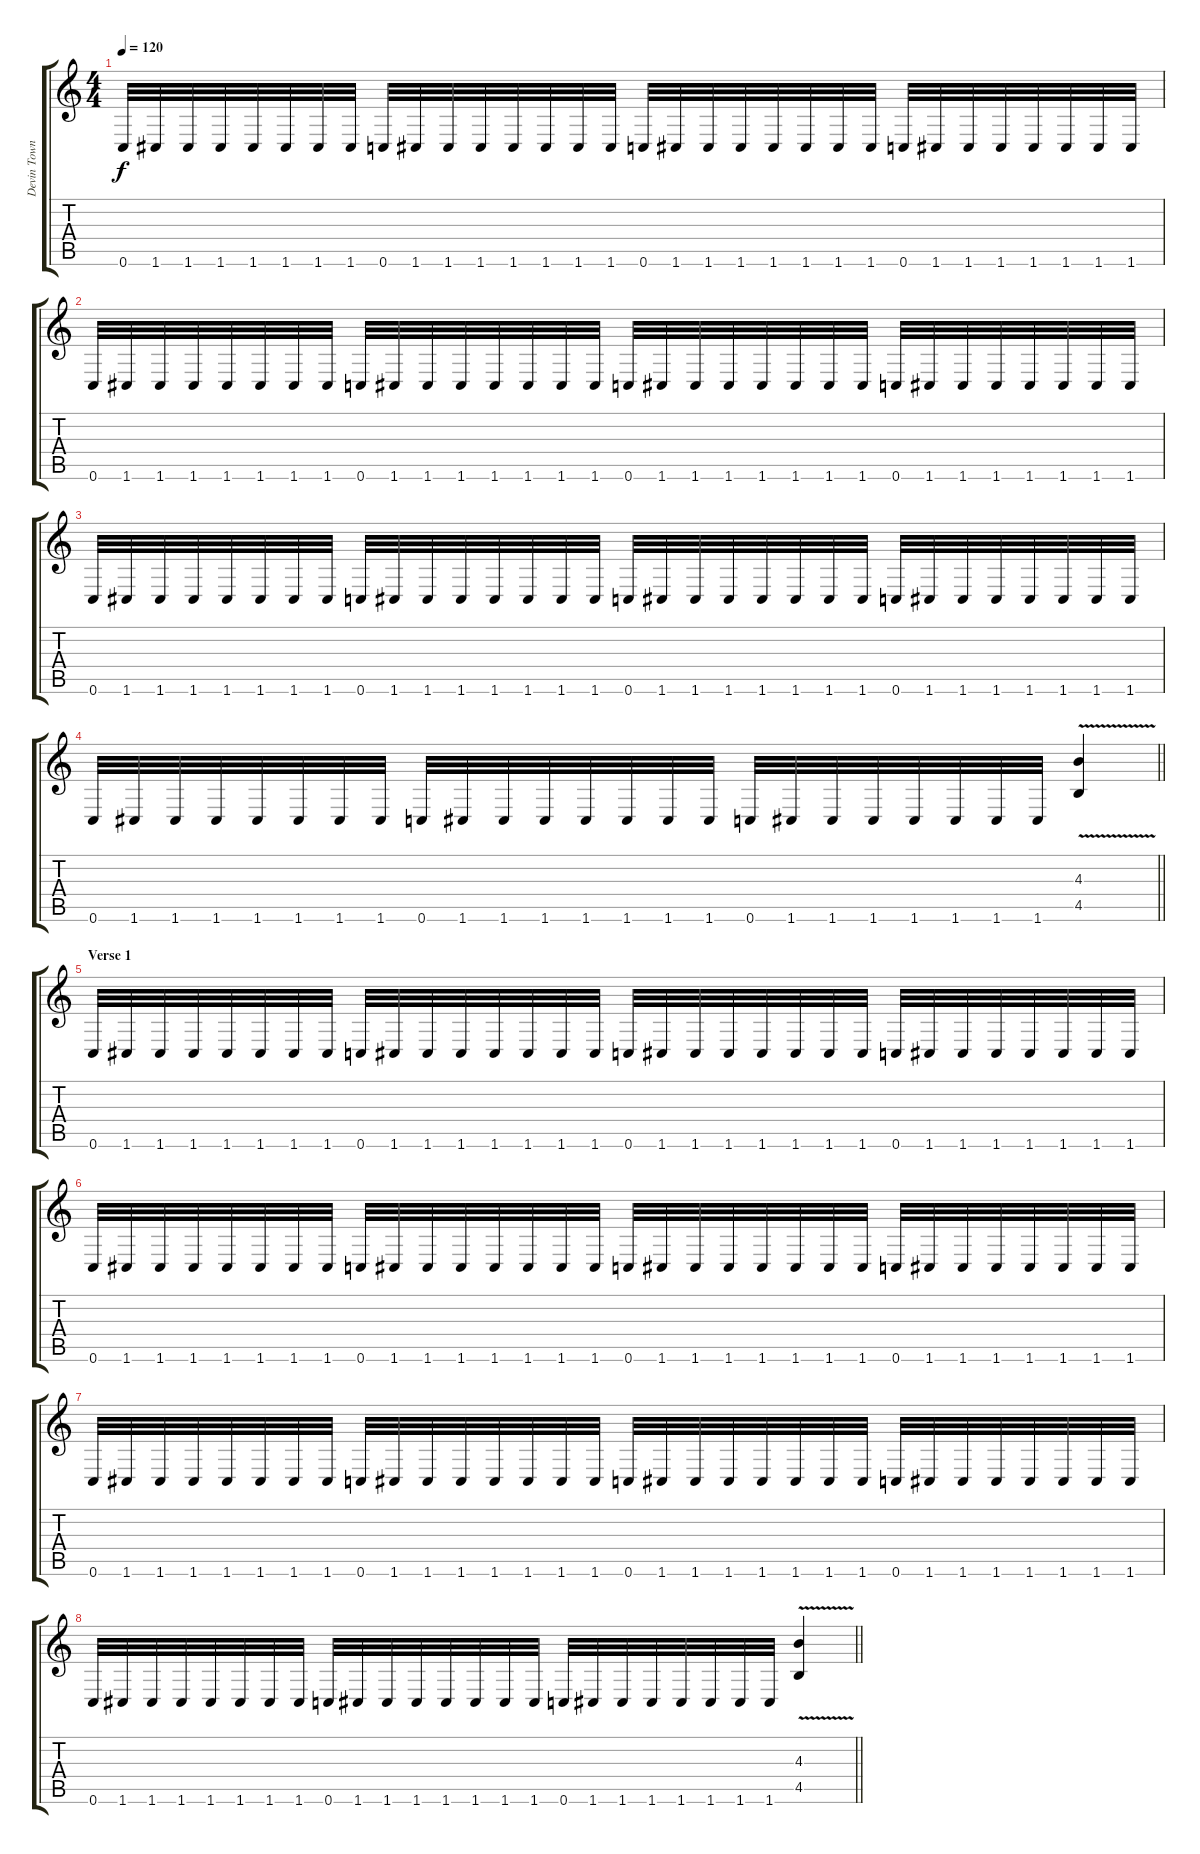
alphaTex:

\track ("Devin Townsend" "Devin Town") {instrument distortionguitar}
\staff {score tabs}
\tuning (E4 C4 G3 C3 G2 C2) {hide}
\ts (4 4)
\tempo 120
\clef g2
\ks c
0.6.32{dy f} 1.6.32 1.6.32 1.6.32 1.6.32 1.6.32 1.6.32 1.6.32 0.6.32 1.6.32 1.6.32 1.6.32 1.6.32 1.6.32 1.6.32 1.6.32 0.6.32 1.6.32 1.6.32 1.6.32 1.6.32 1.6.32 1.6.32 1.6.32 0.6.32 1.6.32 1.6.32 1.6.32 1.6.32 1.6.32 1.6.32 1.6.32 |
0.6.32 1.6.32 1.6.32 1.6.32 1.6.32 1.6.32 1.6.32 1.6.32 0.6.32 1.6.32 1.6.32 1.6.32 1.6.32 1.6.32 1.6.32 1.6.32 0.6.32 1.6.32 1.6.32 1.6.32 1.6.32 1.6.32 1.6.32 1.6.32 0.6.32 1.6.32 1.6.32 1.6.32 1.6.32 1.6.32 1.6.32 1.6.32 |
0.6.32 1.6.32 1.6.32 1.6.32 1.6.32 1.6.32 1.6.32 1.6.32 0.6.32 1.6.32 1.6.32 1.6.32 1.6.32 1.6.32 1.6.32 1.6.32 0.6.32 1.6.32 1.6.32 1.6.32 1.6.32 1.6.32 1.6.32 1.6.32 0.6.32 1.6.32 1.6.32 1.6.32 1.6.32 1.6.32 1.6.32 1.6.32 |
\barLineRight lightlight
0.6.32 1.6.32 1.6.32 1.6.32 1.6.32 1.6.32 1.6.32 1.6.32 0.6.32 1.6.32 1.6.32 1.6.32 1.6.32 1.6.32 1.6.32 1.6.32 0.6.32 1.6.32 1.6.32 1.6.32 1.6.32 1.6.32 1.6.32 1.6.32 (4.3{v} 4.5{v}).4 |
\section ("" "Verse 1")
0.6.32 1.6.32 1.6.32 1.6.32 1.6.32 1.6.32 1.6.32 1.6.32 0.6.32 1.6.32 1.6.32 1.6.32 1.6.32 1.6.32 1.6.32 1.6.32 0.6.32 1.6.32 1.6.32 1.6.32 1.6.32 1.6.32 1.6.32 1.6.32 0.6.32 1.6.32 1.6.32 1.6.32 1.6.32 1.6.32 1.6.32 1.6.32 |
0.6.32 1.6.32 1.6.32 1.6.32 1.6.32 1.6.32 1.6.32 1.6.32 0.6.32 1.6.32 1.6.32 1.6.32 1.6.32 1.6.32 1.6.32 1.6.32 0.6.32 1.6.32 1.6.32 1.6.32 1.6.32 1.6.32 1.6.32 1.6.32 0.6.32 1.6.32 1.6.32 1.6.32 1.6.32 1.6.32 1.6.32 1.6.32 |
0.6.32 1.6.32 1.6.32 1.6.32 1.6.32 1.6.32 1.6.32 1.6.32 0.6.32 1.6.32 1.6.32 1.6.32 1.6.32 1.6.32 1.6.32 1.6.32 0.6.32 1.6.32 1.6.32 1.6.32 1.6.32 1.6.32 1.6.32 1.6.32 0.6.32 1.6.32 1.6.32 1.6.32 1.6.32 1.6.32 1.6.32 1.6.32 |
\barLineRight lightlight
0.6.32 1.6.32 1.6.32 1.6.32 1.6.32 1.6.32 1.6.32 1.6.32 0.6.32 1.6.32 1.6.32 1.6.32 1.6.32 1.6.32 1.6.32 1.6.32 0.6.32 1.6.32 1.6.32 1.6.32 1.6.32 1.6.32 1.6.32 1.6.32 (4.3{v} 4.5{v}).4
